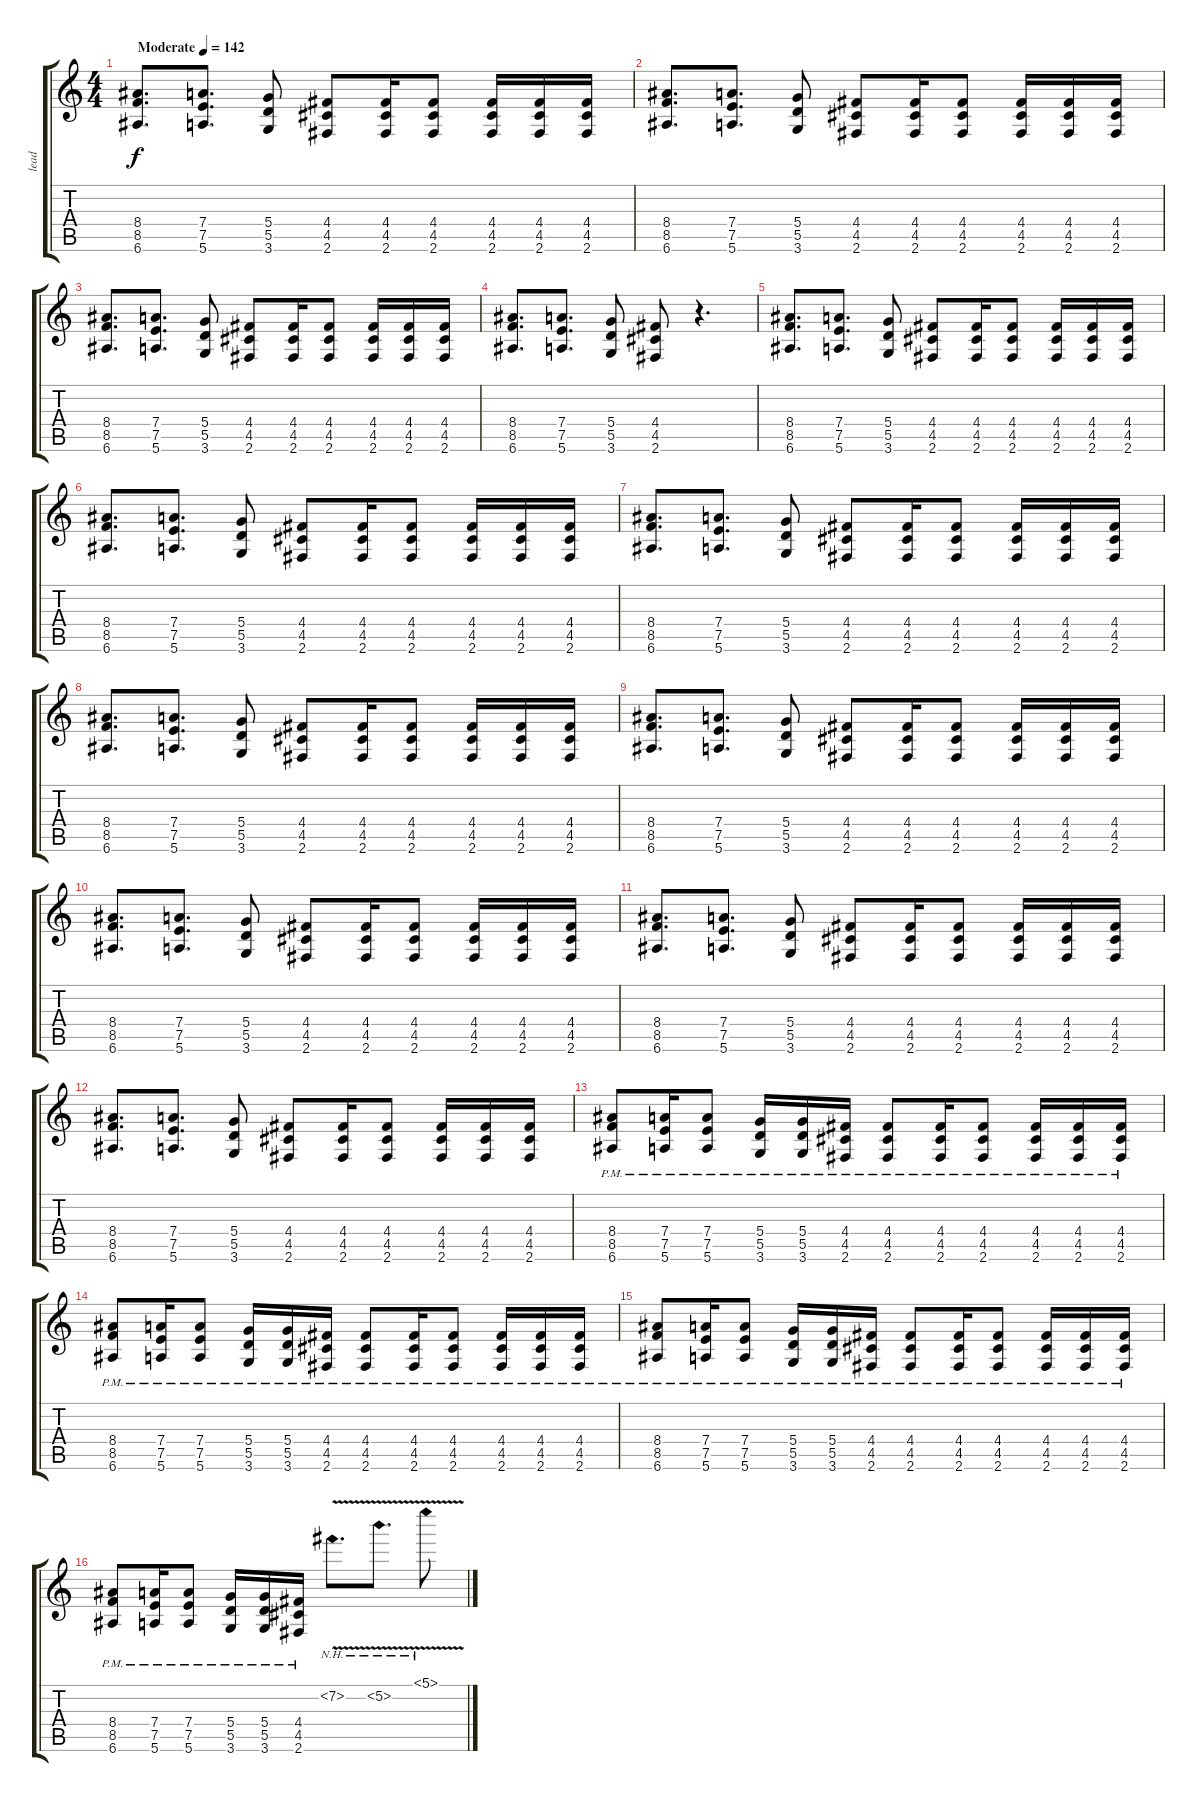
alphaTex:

\track ("lead" "lead") {instrument distortionguitar}
\staff {score tabs}
\tuning (E4 B3 G3 D3 A2 E2) {hide}
\ts (4 4)
\tempo (142 "Moderate")
\clef g2
\ks c
(8.4 8.5 6.6).8{d dy f instrument distortionguitar} (7.4 7.5 5.6).8{d} (5.4 5.5 3.6).8 (4.4 4.5 2.6).8 (4.4 4.5 2.6).16 (4.4 4.5 2.6).8 (4.4 4.5 2.6).16 (4.4 4.5 2.6).16 (4.4 4.5 2.6).16 |
(8.4 8.5 6.6).8{d} (7.4 7.5 5.6).8{d} (5.4 5.5 3.6).8 (4.4 4.5 2.6).8 (4.4 4.5 2.6).16 (4.4 4.5 2.6).8 (4.4 4.5 2.6).16 (4.4 4.5 2.6).16 (4.4 4.5 2.6).16 |
(8.4 8.5 6.6).8{d} (7.4 7.5 5.6).8{d} (5.4 5.5 3.6).8 (4.4 4.5 2.6).8 (4.4 4.5 2.6).16 (4.4 4.5 2.6).8 (4.4 4.5 2.6).16 (4.4 4.5 2.6).16 (4.4 4.5 2.6).16 |
(8.4 8.5 6.6).8{d} (7.4 7.5 5.6).8{d} (5.4 5.5 3.6).8 (4.4 4.5 2.6).8 r.4{d} |
(8.4 8.5 6.6).8{d} (7.4 7.5 5.6).8{d} (5.4 5.5 3.6).8 (4.4 4.5 2.6).8 (4.4 4.5 2.6).16 (4.4 4.5 2.6).8 (4.4 4.5 2.6).16 (4.4 4.5 2.6).16 (4.4 4.5 2.6).16 |
(8.4 8.5 6.6).8{d} (7.4 7.5 5.6).8{d} (5.4 5.5 3.6).8 (4.4 4.5 2.6).8 (4.4 4.5 2.6).16 (4.4 4.5 2.6).8 (4.4 4.5 2.6).16 (4.4 4.5 2.6).16 (4.4 4.5 2.6).16 |
(8.4 8.5 6.6).8{d} (7.4 7.5 5.6).8{d} (5.4 5.5 3.6).8 (4.4 4.5 2.6).8 (4.4 4.5 2.6).16 (4.4 4.5 2.6).8 (4.4 4.5 2.6).16 (4.4 4.5 2.6).16 (4.4 4.5 2.6).16 |
(8.4 8.5 6.6).8{d} (7.4 7.5 5.6).8{d} (5.4 5.5 3.6).8 (4.4 4.5 2.6).8 (4.4 4.5 2.6).16 (4.4 4.5 2.6).8 (4.4 4.5 2.6).16 (4.4 4.5 2.6).16 (4.4 4.5 2.6).16 |
(8.4 8.5 6.6).8{d} (7.4 7.5 5.6).8{d} (5.4 5.5 3.6).8 (4.4 4.5 2.6).8 (4.4 4.5 2.6).16 (4.4 4.5 2.6).8 (4.4 4.5 2.6).16 (4.4 4.5 2.6).16 (4.4 4.5 2.6).16 |
(8.4 8.5 6.6).8{d} (7.4 7.5 5.6).8{d} (5.4 5.5 3.6).8 (4.4 4.5 2.6).8 (4.4 4.5 2.6).16 (4.4 4.5 2.6).8 (4.4 4.5 2.6).16 (4.4 4.5 2.6).16 (4.4 4.5 2.6).16 |
(8.4 8.5 6.6).8{d} (7.4 7.5 5.6).8{d} (5.4 5.5 3.6).8 (4.4 4.5 2.6).8 (4.4 4.5 2.6).16 (4.4 4.5 2.6).8 (4.4 4.5 2.6).16 (4.4 4.5 2.6).16 (4.4 4.5 2.6).16 |
(8.4 8.5 6.6).8{d} (7.4 7.5 5.6).8{d} (5.4 5.5 3.6).8 (4.4 4.5 2.6).8 (4.4 4.5 2.6).16 (4.4 4.5 2.6).8 (4.4 4.5 2.6).16 (4.4 4.5 2.6).16 (4.4 4.5 2.6).16 |
(8.4{pm} 8.5{pm} 6.6{pm}).8 (7.4{pm} 7.5{pm} 5.6{pm}).16 (7.4{pm} 7.5{pm} 5.6{pm}).8 (5.4{pm} 5.5{pm} 3.6{pm}).16 (5.4{pm} 5.5{pm} 3.6{pm}).16 (4.4{pm} 4.5{pm} 2.6{pm}).16 (4.4{pm} 4.5{pm} 2.6{pm}).8 (4.4{pm} 4.5{pm} 2.6{pm}).16 (4.4{pm} 4.5{pm} 2.6{pm}).8 (4.4{pm} 4.5{pm} 2.6{pm}).16 (4.4{pm} 4.5{pm} 2.6{pm}).16 (4.4{pm} 4.5{pm} 2.6{pm}).16 |
(8.4{pm} 8.5{pm} 6.6{pm}).8 (7.4{pm} 7.5{pm} 5.6{pm}).16 (7.4{pm} 7.5{pm} 5.6{pm}).8 (5.4{pm} 5.5{pm} 3.6{pm}).16 (5.4{pm} 5.5{pm} 3.6{pm}).16 (4.4{pm} 4.5{pm} 2.6{pm}).16 (4.4{pm} 4.5{pm} 2.6{pm}).8 (4.4{pm} 4.5{pm} 2.6{pm}).16 (4.4{pm} 4.5{pm} 2.6{pm}).8 (4.4{pm} 4.5{pm} 2.6{pm}).16 (4.4{pm} 4.5{pm} 2.6{pm}).16 (4.4{pm} 4.5{pm} 2.6{pm}).16 |
(8.4{pm} 8.5{pm} 6.6{pm}).8 (7.4{pm} 7.5{pm} 5.6{pm}).16 (7.4{pm} 7.5{pm} 5.6{pm}).8 (5.4{pm} 5.5{pm} 3.6{pm}).16 (5.4{pm} 5.5{pm} 3.6{pm}).16 (4.4{pm} 4.5{pm} 2.6{pm}).16 (4.4{pm} 4.5{pm} 2.6{pm}).8 (4.4{pm} 4.5{pm} 2.6{pm}).16 (4.4{pm} 4.5{pm} 2.6{pm}).8 (4.4{pm} 4.5{pm} 2.6{pm}).16 (4.4{pm} 4.5{pm} 2.6{pm}).16 (4.4{pm} 4.5{pm} 2.6{pm}).16 |
(8.4{pm} 8.5{pm} 6.6{pm}).8 (7.4{pm} 7.5{pm} 5.6{pm}).16 (7.4{pm} 7.5{pm} 5.6{pm}).8 (5.4{pm} 5.5{pm} 3.6{pm}).16 (5.4{pm} 5.5{pm} 3.6{pm}).16 (4.4{pm} 4.5{pm} 2.6{pm}).16 7.2{nh v}.8{d} 5.2{nh v}.8{d} 5.1{nh v}.8
